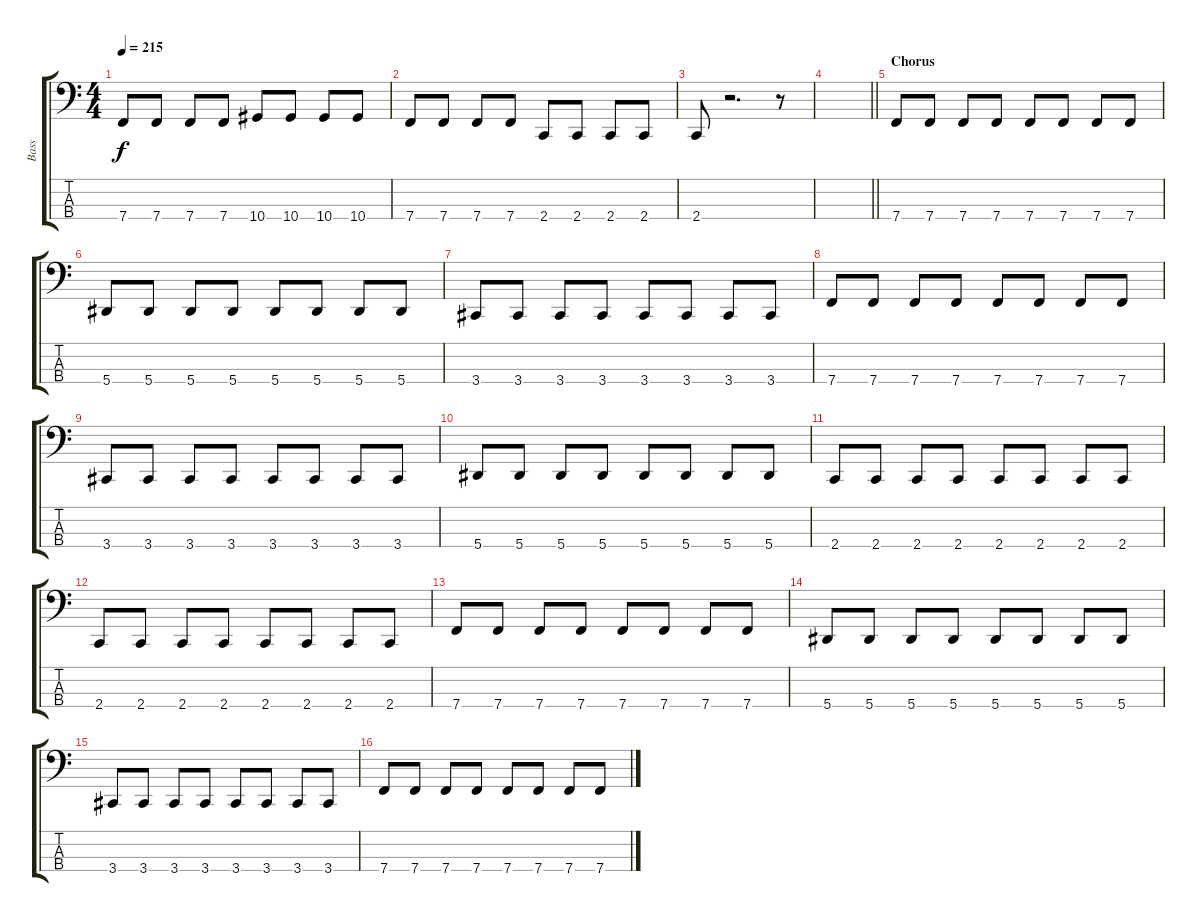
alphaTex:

\track ("Bass" "Bass") {instrument electricbassfinger}
\staff {score tabs}
\tuning (Eb2 Bb1 F1 Bb0) {hide}
\ts (4 4)
\tempo 215
\clef f4
\ks c
7.4.8{dy f} 7.4.8 7.4.8 7.4.8 10.4.8 10.4.8 10.4.8 10.4.8 |
7.4.8 7.4.8 7.4.8 7.4.8 2.4.8 2.4.8 2.4.8 2.4.8 |
2.4.8 r.2{d} r.8 |
\barLineRight lightlight
|
\section ("" "Chorus")
7.4.8 7.4.8 7.4.8 7.4.8 7.4.8 7.4.8 7.4.8 7.4.8 |
5.4.8 5.4.8 5.4.8 5.4.8 5.4.8 5.4.8 5.4.8 5.4.8 |
3.4.8 3.4.8 3.4.8 3.4.8 3.4.8 3.4.8 3.4.8 3.4.8 |
7.4.8 7.4.8 7.4.8 7.4.8 7.4.8 7.4.8 7.4.8 7.4.8 |
3.4.8 3.4.8 3.4.8 3.4.8 3.4.8 3.4.8 3.4.8 3.4.8 |
5.4.8 5.4.8 5.4.8 5.4.8 5.4.8 5.4.8 5.4.8 5.4.8 |
2.4.8 2.4.8 2.4.8 2.4.8 2.4.8 2.4.8 2.4.8 2.4.8 |
2.4.8 2.4.8 2.4.8 2.4.8 2.4.8 2.4.8 2.4.8 2.4.8 |
7.4.8 7.4.8 7.4.8 7.4.8 7.4.8 7.4.8 7.4.8 7.4.8 |
5.4.8 5.4.8 5.4.8 5.4.8 5.4.8 5.4.8 5.4.8 5.4.8 |
3.4.8 3.4.8 3.4.8 3.4.8 3.4.8 3.4.8 3.4.8 3.4.8 |
7.4.8 7.4.8 7.4.8 7.4.8 7.4.8 7.4.8 7.4.8 7.4.8
